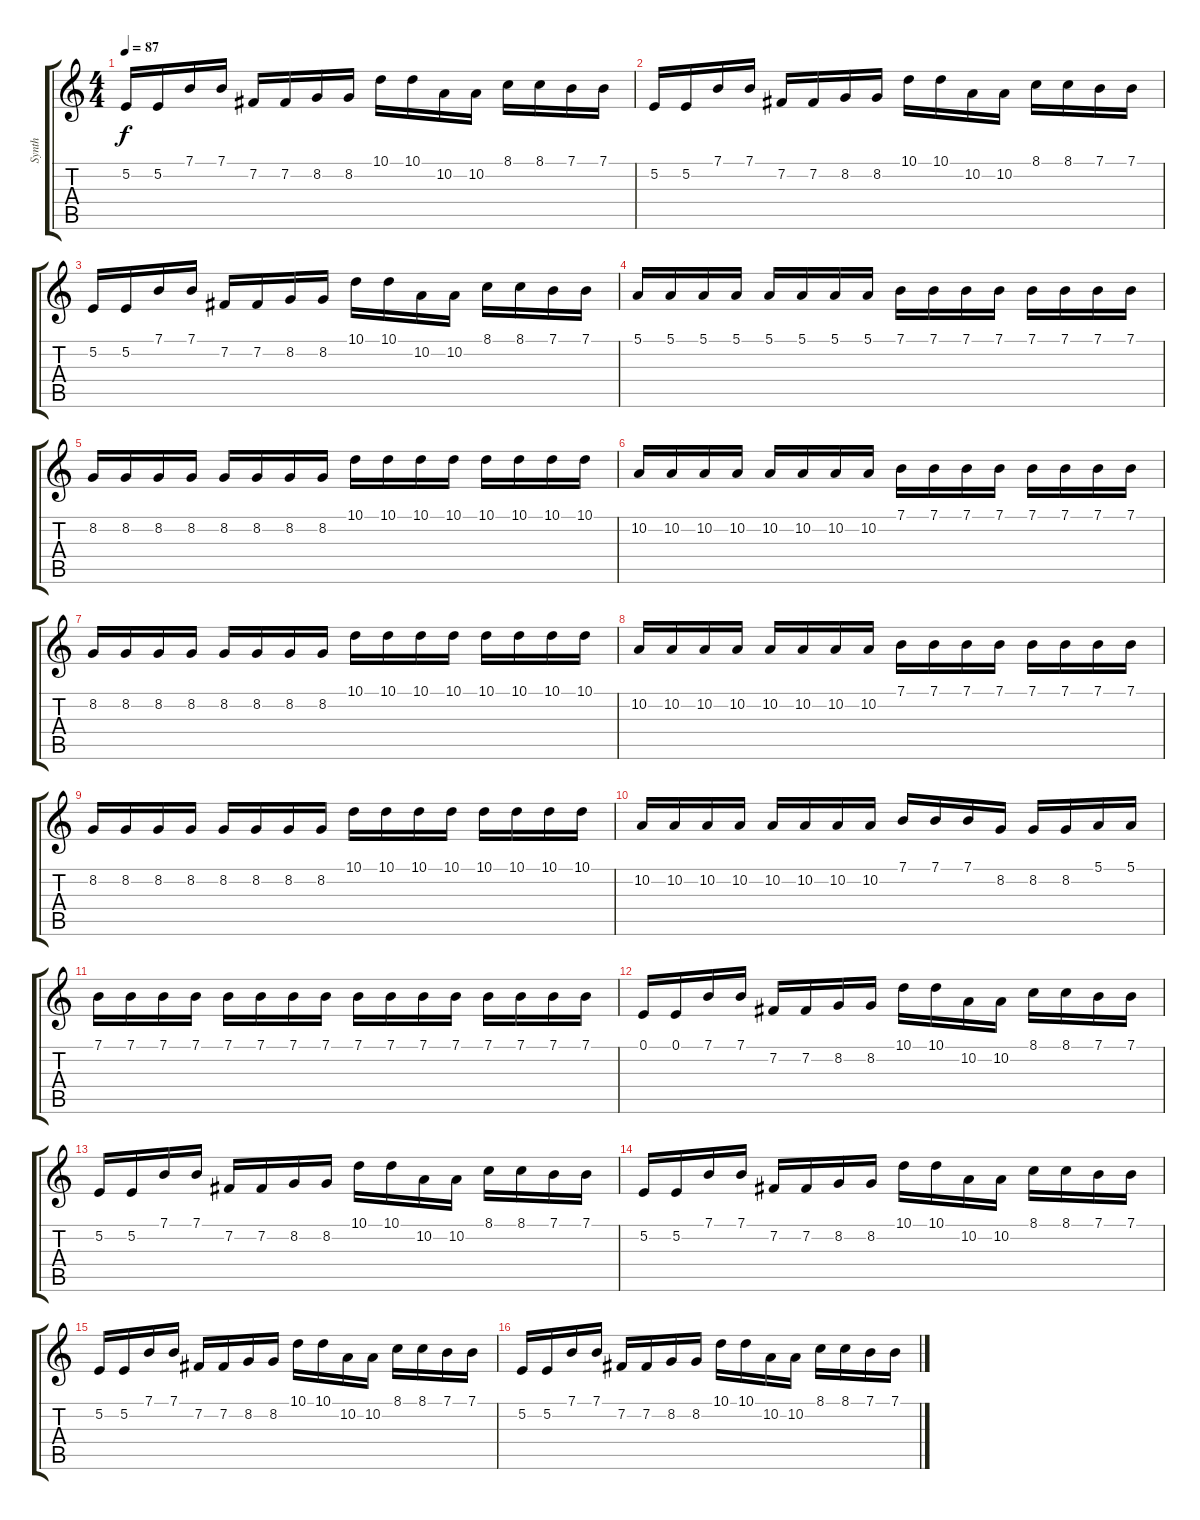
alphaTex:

\track ("Synth" "Synth") {instrument synthbrass1}
\staff {score tabs}
\tuning (E4 B3 G3 D3 A2 E2) {hide}
\ts (4 4)
\tempo 87
\clef g2
\ks c
5.2.16{dy f} 5.2.16 7.1.16 7.1.16 7.2.16 7.2.16 8.2.16 8.2.16 10.1.16 10.1.16 10.2.16 10.2.16 8.1.16 8.1.16 7.1.16 7.1.16 |
5.2.16 5.2.16 7.1.16 7.1.16 7.2.16 7.2.16 8.2.16 8.2.16 10.1.16 10.1.16 10.2.16 10.2.16 8.1.16 8.1.16 7.1.16 7.1.16 |
5.2.16 5.2.16 7.1.16 7.1.16 7.2.16 7.2.16 8.2.16 8.2.16 10.1.16 10.1.16 10.2.16 10.2.16 8.1.16 8.1.16 7.1.16 7.1.16 |
5.1.16 5.1.16 5.1.16 5.1.16 5.1.16 5.1.16 5.1.16 5.1.16 7.1.16 7.1.16 7.1.16 7.1.16 7.1.16 7.1.16 7.1.16 7.1.16 |
8.2.16 8.2.16 8.2.16 8.2.16 8.2.16 8.2.16 8.2.16 8.2.16 10.1.16 10.1.16 10.1.16 10.1.16 10.1.16 10.1.16 10.1.16 10.1.16 |
10.2.16 10.2.16 10.2.16 10.2.16 10.2.16 10.2.16 10.2.16 10.2.16 7.1.16 7.1.16 7.1.16 7.1.16 7.1.16 7.1.16 7.1.16 7.1.16 |
8.2.16 8.2.16 8.2.16 8.2.16 8.2.16 8.2.16 8.2.16 8.2.16 10.1.16 10.1.16 10.1.16 10.1.16 10.1.16 10.1.16 10.1.16 10.1.16 |
10.2.16 10.2.16 10.2.16 10.2.16 10.2.16 10.2.16 10.2.16 10.2.16 7.1.16 7.1.16 7.1.16 7.1.16 7.1.16 7.1.16 7.1.16 7.1.16 |
8.2.16 8.2.16 8.2.16 8.2.16 8.2.16 8.2.16 8.2.16 8.2.16 10.1.16 10.1.16 10.1.16 10.1.16 10.1.16 10.1.16 10.1.16 10.1.16 |
10.2.16 10.2.16 10.2.16 10.2.16 10.2.16 10.2.16 10.2.16 10.2.16 7.1.16 7.1.16 7.1.16 8.2.16 8.2.16 8.2.16 5.1.16 5.1.16 |
7.1.16 7.1.16 7.1.16 7.1.16 7.1.16 7.1.16 7.1.16 7.1.16 7.1.16 7.1.16 7.1.16 7.1.16 7.1.16 7.1.16 7.1.16 7.1.16 |
0.1.16 0.1.16 7.1.16 7.1.16 7.2.16 7.2.16 8.2.16 8.2.16 10.1.16 10.1.16 10.2.16 10.2.16 8.1.16 8.1.16 7.1.16 7.1.16 |
5.2.16 5.2.16 7.1.16 7.1.16 7.2.16 7.2.16 8.2.16 8.2.16 10.1.16 10.1.16 10.2.16 10.2.16 8.1.16 8.1.16 7.1.16 7.1.16 |
5.2.16 5.2.16 7.1.16 7.1.16 7.2.16 7.2.16 8.2.16 8.2.16 10.1.16 10.1.16 10.2.16 10.2.16 8.1.16 8.1.16 7.1.16 7.1.16 |
5.2.16 5.2.16 7.1.16 7.1.16 7.2.16 7.2.16 8.2.16 8.2.16 10.1.16 10.1.16 10.2.16 10.2.16 8.1.16 8.1.16 7.1.16 7.1.16 |
5.2.16 5.2.16 7.1.16 7.1.16 7.2.16 7.2.16 8.2.16 8.2.16 10.1.16 10.1.16 10.2.16 10.2.16 8.1.16 8.1.16 7.1.16 7.1.16
